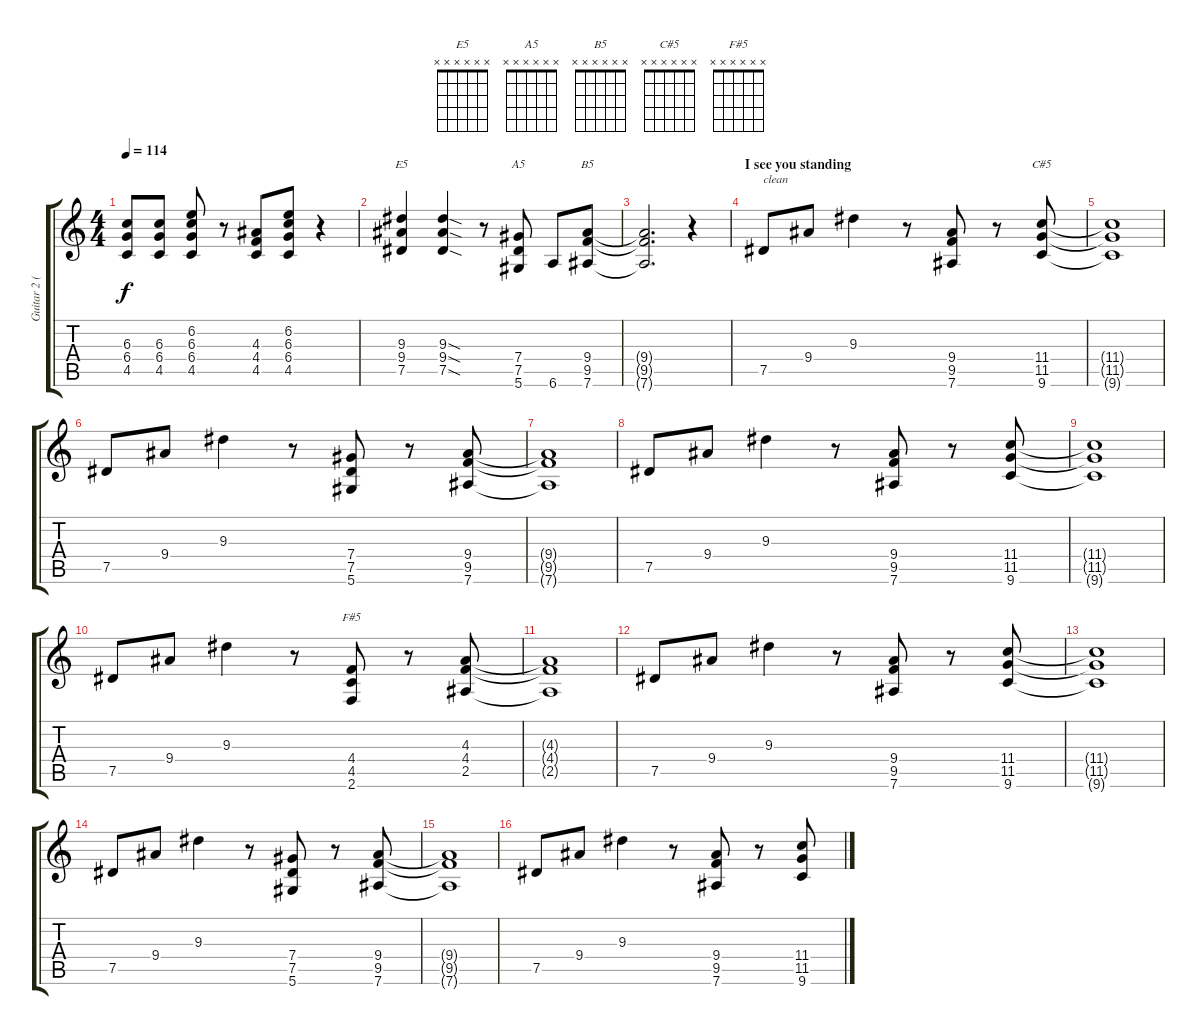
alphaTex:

\track ("Guitar 2 (Izzy)" "Guitar 2 (") {instrument overdrivenguitar}
\staff {score tabs}
\tuning (Eb4 Bb3 Gb3 Db3 Ab2 Eb2) {hide}
\chord ("E5" x x x x x x)
\chord ("A5" x x x x x x)
\chord ("B5" x x x x x x)
\chord ("C#5" x x x x x x)
\chord ("F#5" x x x x x x)
\ts (4 4)
\tempo 114
\clef g2
\ks c
(6.3{t} 6.4{t} 4.5{t}).8{dy f} (6.3 6.4 4.5).8 (6.2 6.3 6.4 4.5).8 r.8 (4.3 4.4 4.5).8 (6.2 6.3 6.4 4.5).8 r.4 |
(9.3 9.4 7.5).4{ch "E5"} (9.3{sod} 9.4{sod} 7.5{sod}).4 r.8 (7.4 7.5 5.6).8{ch "A5"} 6.6.8 (9.4 9.5 7.6).8{ch "B5"} |
(9.4{t} 9.5{t} 7.6{t}).2{d} r.4 |
\section ("" "I see you standing")
7.5.8{txt "clean" instrument electricguitarjazz} 9.4.8 9.3.4 r.8 (9.4 9.5 7.6).8 r.8 (11.4 11.5 9.6).8{ch "C#5"} |
(11.4{t} 11.5{t} 9.6{t}).1 |
7.5.8 9.4.8 9.3.4 r.8 (7.4 7.5 5.6).8 r.8 (9.4 9.5 7.6).8 |
(9.4{t} 9.5{t} 7.6{t}).1 |
7.5.8 9.4.8 9.3.4 r.8 (9.4 9.5 7.6).8 r.8 (11.4 11.5 9.6).8 |
(11.4{t} 11.5{t} 9.6{t}).1 |
7.5.8 9.4.8 9.3.4 r.8 (4.4 4.5 2.6).8{ch "F#5"} r.8 (4.3 4.4 2.5).8 |
(4.3{t} 4.4{t} 2.5{t}).1 |
7.5.8 9.4.8 9.3.4 r.8 (9.4 9.5 7.6).8 r.8 (11.4 11.5 9.6).8 |
(11.4{t} 11.5{t} 9.6{t}).1 |
7.5.8 9.4.8 9.3.4 r.8 (7.4 7.5 5.6).8 r.8 (9.4 9.5 7.6).8 |
(9.4{t} 9.5{t} 7.6{t}).1 |
7.5.8 9.4.8 9.3.4 r.8 (9.4 9.5 7.6).8 r.8 (11.4 11.5 9.6).8
